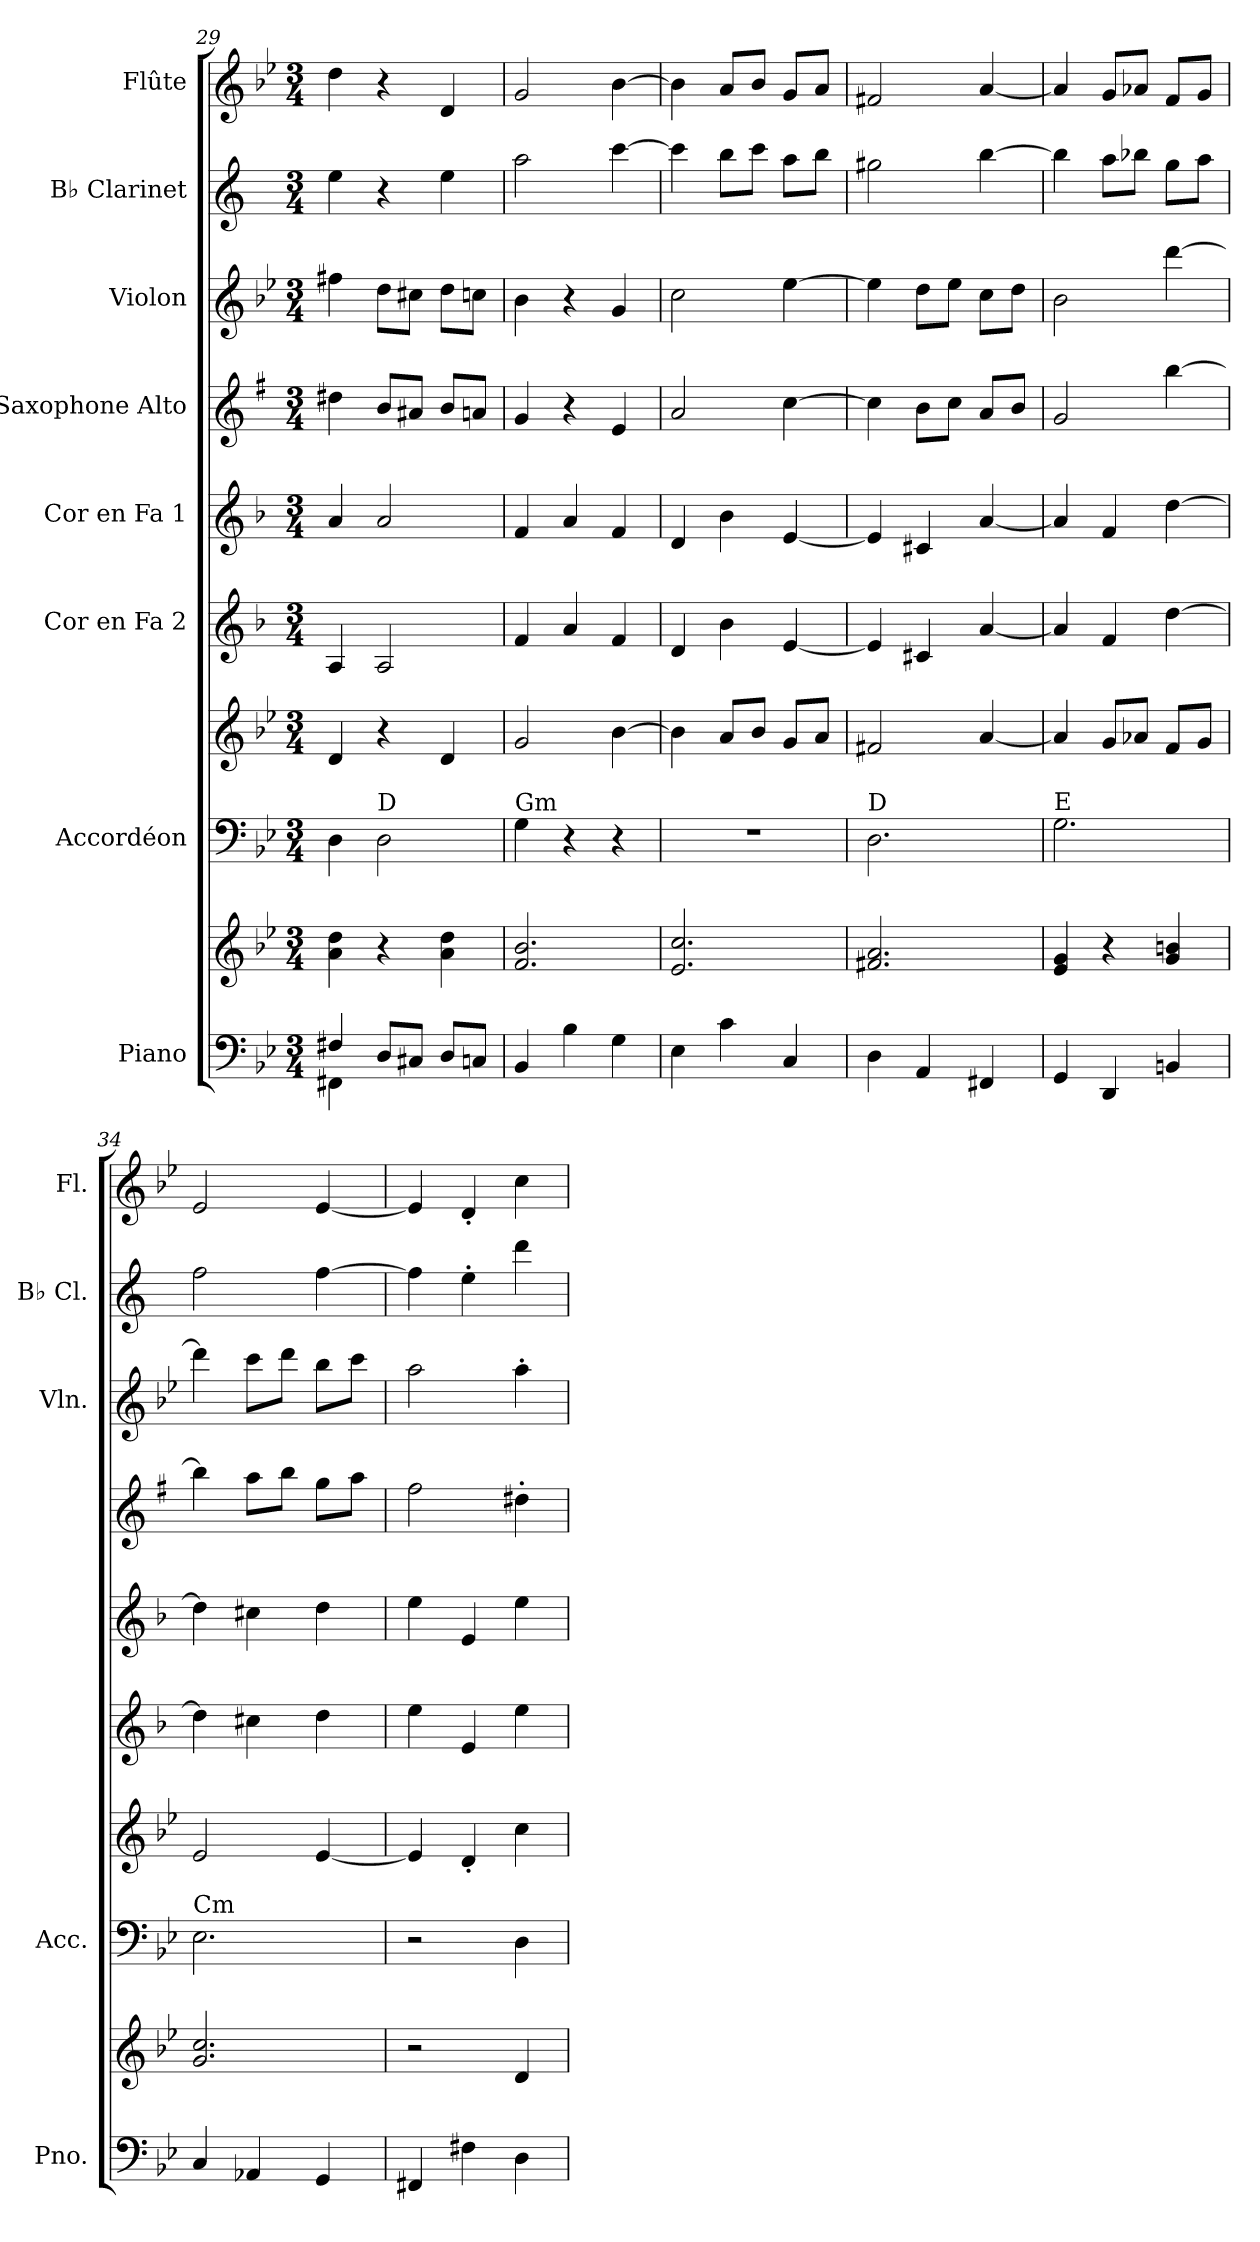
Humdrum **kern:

**kern	**kern	**kern	**kern	**kern	**kern	**kern	**kern	**kern	**kern
*part8	*part8	*part7	*part7	*part6	*part5	*part4	*part3	*part2	*part1
*staff10	*staff9	*staff8	*staff7	*staff6	*staff5	*staff4	*staff3	*staff2	*staff1
*I"Piano	*	*I"Accordéon	*	*I"Cor en Fa 2	*I"Cor en Fa 1	*I"Saxophone Alto	*I"Violon	*I"B♭ Clarinet	*I"Flûte
*I'Pno.	*	*I'Acc.	*	*	*	*	*I'Vln.	*I'B♭ Cl.	*I'Fl.
*clefF4	*clefG2	*clefF4	*clefG2	*clefG2	*clefG2	*clefG2	*clefG2	*clefG2	*clefG2
*	*	*	*	*ITrd4c7	*ITrd4c7	*ITrd5c9	*	*ITrd1c2	*
*k[b-e-]	*k[b-e-]	*k[b-e-]	*k[b-e-]	*k[b-e-]	*k[b-e-]	*k[b-e-]	*k[b-e-]	*k[b-e-]	*k[b-e-]
*M3/4	*M3/4	*M3/4	*M3/4	*M3/4	*M3/4	*M3/4	*M3/4	*M3/4	*M3/4
=29	=29	=29	=29	=29	=29	=29	=29	=29	=29
*^	*	*	*	*	*	*	*	*	*
4FF#X\	4F#X/	4a\ 4dd\	4D\	4d/	4D/	4d/	4f#X\	4ff#X\	4dd\	4dd\
!	!	!	!LO:TX:a:t=D	!	!	!	!	!	!	!
8D/L	2ryy	4r	2D\	4r	2D/	2d/	8d/L	8dd\L	4r	4r
8C#X/J	.	.	.	.	.	.	8c#X/J	8cc#X\J	.	.
8D/L	.	4a\ 4dd\	.	4d/	.	.	8d/L	8dd\L	4dd\	4d/
8Cn/J	.	.	.	.	.	.	8cn/J	8ccn\J	.	.
*v	*v	*	*	*	*	*	*	*	*	*
=30	=30	=30	=30	=30	=30	=30	=30	=30	=30
!	!	!LO:TX:a:t=Gm	!	!	!	!	!	!	!
4BB-/	2.f/ 2.b-/	4G\	2g/	4B-/	4B-/	4B-/	4b-\	2gg\	2g/
4B-\	.	4r	.	4d/	4d/	4r	4r	.	.
4G\	.	4r	[4b-\	4B-/	4B-/	4G/	4g/	[4bb-\	[4b-\
=31	=31	=31	=31	=31	=31	=31	=31	=31	=31
4E-\	2.e-/ 2.cc/	2.r	4b-\]	4G/	4G/	2c/	2cc\	4bb-\]	4b-\]
4c\	.	.	8a/L	4e-\	4e-\	.	.	8aa\L	8a/L
.	.	.	8b-/J	.	.	.	.	8bb-\J	8b-/J
4C/	.	.	8g/L	[4A/	[4A/	[4e-\	[4ee-\	8gg\L	8g/L
.	.	.	8a/J	.	.	.	.	8aa\J	8a/J
!!LO:PB:g=z
=32	=32	=32	=32	=32	=32	=32	=32	=32	=32
!	!	!LO:TX:a:t=D	!	!	!	!	!	!	!
4D\	2.f#X/ 2.a/	2.D\	2f#X/	4A/]	4A/]	4e-\]	4ee-\]	2ff#X\	2f#X/
4AA/	.	.	.	4F#X/	4F#X/	8d\L	8dd\L	.	.
.	.	.	.	.	.	8e-\J	8ee-\J	.	.
4FF#X/	.	.	[4a/	[4d/	[4d/	8c/L	8cc\L	[4aa\	[4a/
.	.	.	.	.	.	8d/J	8dd\J	.	.
=33	=33	=33	=33	=33	=33	=33	=33	=33	=33
!	!	!LO:TX:a:t=E	!	!	!	!	!	!	!
4GG/	4e-/ 4g/	2.G\	4a/]	4d/]	4d/]	2B-/	2b-\	4aa\]	4a/]
4DD/	4r	.	8g/L	4B-/	4B-/	.	.	8gg\L	8g/L
.	.	.	8a-X/J	.	.	.	.	8aa-X\J	8a-X/J
4BBn/	4g/ 4bn/	.	8f/L	[4g\	[4g\	[4dd\	[4ddd\	8ff\L	8f/L
.	.	.	8g/J	.	.	.	.	8gg\J	8g/J
=34	=34	=34	=34	=34	=34	=34	=34	=34	=34
!	!	!LO:TX:a:t=Cm	!	!	!	!	!	!	!
4C/	2.g/ 2.cc/	2.E-\	2e-/	4g\]	4g\]	4dd\]	4ddd\]	2ee-\	2e-/
4AA-X/	.	.	.	4f#X\	4f#X\	8cc\L	8ccc\L	.	.
.	.	.	.	.	.	8dd\J	8ddd\J	.	.
4GG/	.	.	[4e-/	4g\	4g\	8b-\L	8bb-\L	[4ee-\	[4e-/
.	.	.	.	.	.	8cc\J	8ccc\J	.	.
=35	=35	=35	=35	=35	=35	=35	=35	=35	=35
4FF#X/	2r	2r	4e-/]	4a\	4a\	2a\	2aa\	4ee-\]	4e-/]
4F#X\	.	.	4d'/	4A/	4A/	.	.	4dd'\	4d'/
4D\	4d/	4D\	4cc\	4a\	4a\	4f#X'\	4aa'\	4ccc\	4cc\
=	=	=	=	=	=	=	=	=	=
*-	*-	*-	*-	*-	*-	*-	*-	*-	*-
